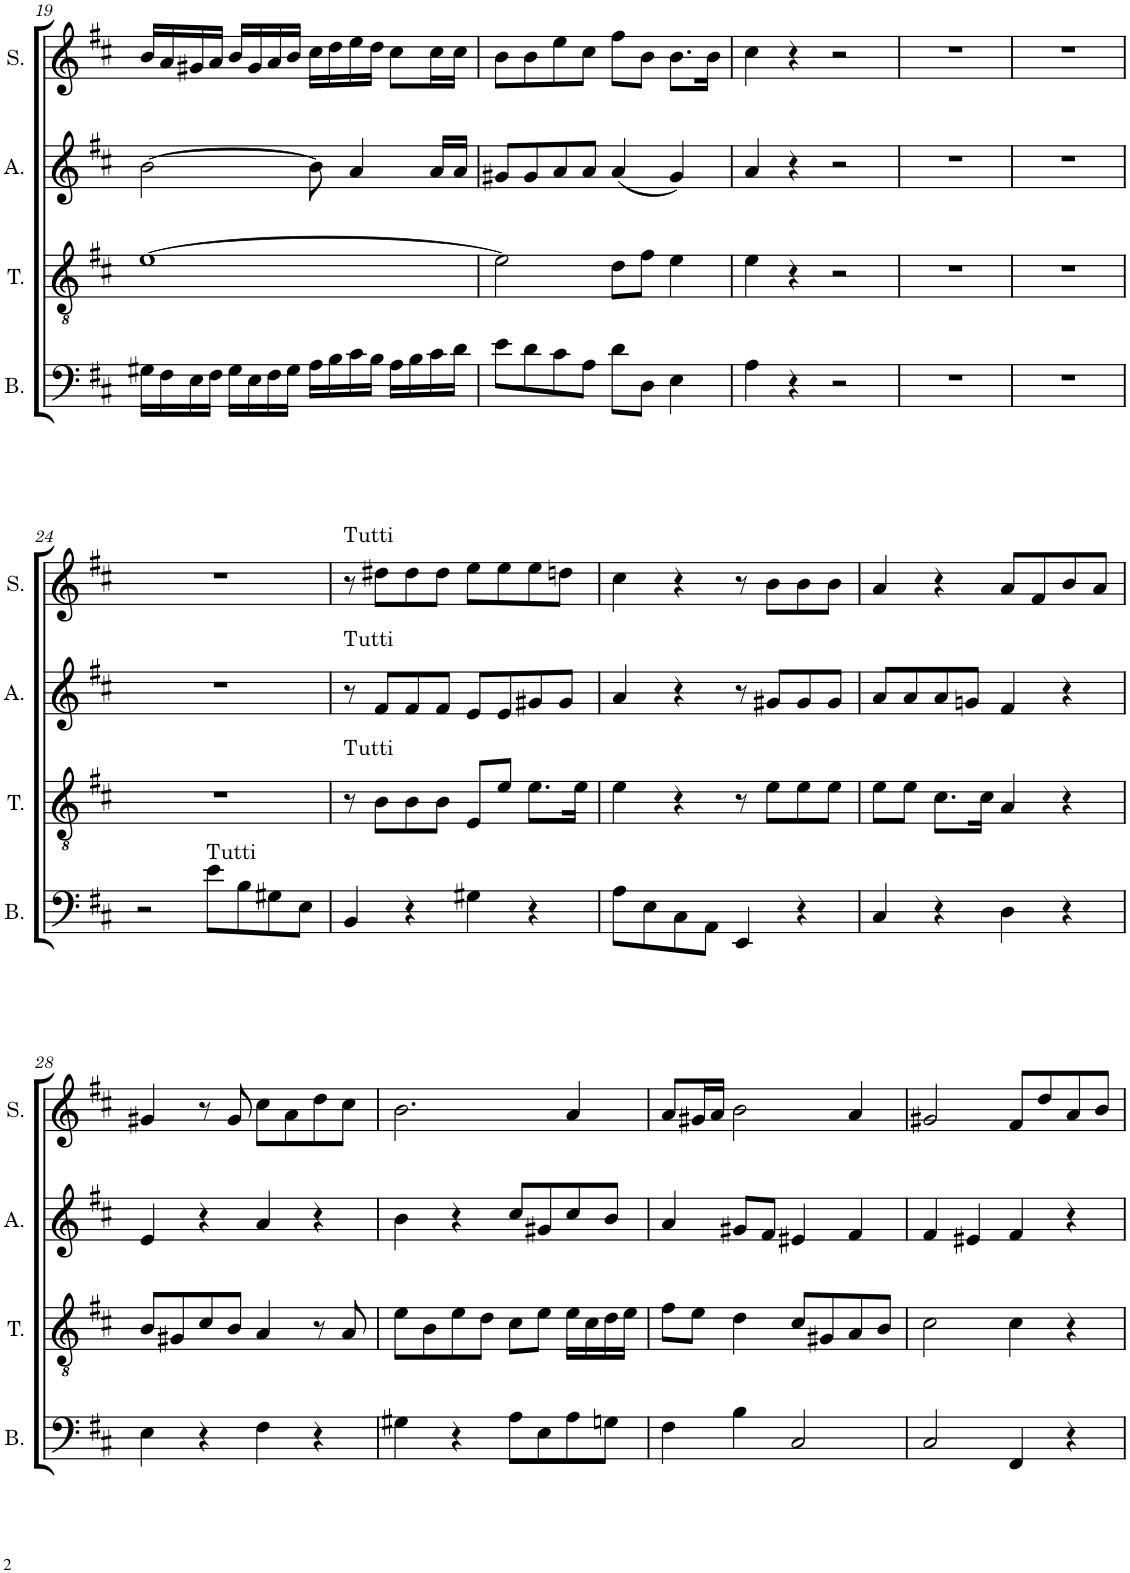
**kern	**kern	**kern	**kern
*part4	*part3	*part2	*part1
*staff4	*staff3	*staff2	*staff1
*I"Basse	*I"Ténor	*I"Alto	*I"Soprano
*I'B.	*I'T.	*I'A.	*I'S.
!!LO:PB:g=z
*clefF4	*clefGv2	*clefG2	*clefG2
*k[f#c#]	*k[f#c#]	*k[f#c#]	*k[f#c#]
*M4/4	*M4/4	*M4/4	*M4/4
*met(c)	*met(c)	*met(c)	*met(c)
=19	=19	=19	=19
16G#X\LL	[1e	[2b\	16b/LL
16F#\	.	.	16a/
16E\	.	.	16g#X/
16F#\JJ	.	.	16a/JJ
16G#\LL	.	.	16b/LL
16E\	.	.	16g#/
16F#\	.	.	16a/
16G#\JJ	.	.	16b/JJ
16A\LL	.	8b\]	16cc#\LL
16B\	.	.	16dd\
16c#\	.	4a/	16ee\
16B\JJ	.	.	16dd\JJ
16A\LL	.	.	8cc#\L
16B\	.	.	.
16c#\	.	16a/LL	16cc#\L
16d\JJ	.	16a/JJ	16cc#\JJ
=20	=20	=20	=20
8e\L	2e\]	8g#X/L	8b\L
8d\	.	8g#/	8b\
8c#\	.	8a/	8ee\
8A\J	.	8a/J	8cc#\J
8d\L	8d\L	(4a/	8ff#\L
8D\J	8f#\J	.	8b\J
4E\	4e\	4g#/)	8.b\L
.	.	.	16b\Jk
=21	=21	=21	=21
4A\	4e\	4a/	4cc#\
4r	4r	4r	4r
2r	2r	2r	2r
=22	=22	=22	=22
1r	1r	1r	1r
=23	=23	=23	=23
1r	1r	1r	1r
!!LO:LB:g=z
=24	=24	=24	=24
2r	1r	1r	1r
!LO:TX:a:t=Tutti	!	!	!
8e\L	.	.	.
8B\	.	.	.
8G#X\	.	.	.
8E\J	.	.	.
=25	=25	=25	=25
!	!	!	!LO:TX:a:t=Tutti
!	!	!LO:TX:a:t=Tutti	!
!	!LO:TX:a:t=Tutti	!	!
4BB/	8r	8r	8r
.	8B\L	8f#/L	8dd#X\L
4r	8B\	8f#/	8dd#\
.	8B\J	8f#/J	8dd#\J
4G#X\	8E/L	8e/L	8ee\L
.	8e/J	8e/	8ee\
4r	8.e\L	8g#X/	8ee\
.	.	8g#/J	8ddn\J
.	16e\Jk	.	.
=26	=26	=26	=26
8A\L	4e\	4a/	4cc#\
8E\	.	.	.
8C#\	4r	4r	4r
8AA\J	.	.	.
4EE/	8r	8r	8r
.	8e\L	8g#X/L	8b\L
4r	8e\	8g#/	8b\
.	8e\J	8g#/J	8b\J
=27	=27	=27	=27
4C#/	8e\L	8a/L	4a/
.	8e\J	8a/	.
4r	8.c#\L	8a/	4r
.	.	8gn/J	.
.	16c#\Jk	.	.
4D\	4A/	4f#/	8a/L
.	.	.	8f#/
4r	4r	4r	8b/
.	.	.	8a/J
!!LO:LB:g=z
=28	=28	=28	=28
4E\	8B/L	4e/	4g#X/
.	8G#X/	.	.
4r	8c#/	4r	8r
.	8B/J	.	8g#/
4F#\	4A/	4a/	8cc#\L
.	.	.	8a\
4r	8r	4r	8dd\
.	8A/	.	8cc#\J
=29	=29	=29	=29
4G#X\	8e\L	4b\	2.b\
.	8B\	.	.
4r	8e\	4r	.
.	8d\J	.	.
8A\L	8c#\L	8cc#/L	.
8E\	8e\J	8g#X/	.
8A\	16e\LL	8cc#/	4a/
.	16c#\	.	.
8Gn\J	16d\	8b/J	.
.	16e\JJ	.	.
=30	=30	=30	=30
4F#\	8f#\L	4a/	8a/L
.	8e\J	.	16g#X/L
.	.	.	16a/JJ
4B\	4d\	8g#X/L	2b\
.	.	8f#/J	.
2C#/	8c#/L	4e#X/	.
.	8G#X/	.	.
.	8A/	4f#/	4a/
.	8B/J	.	.
=31	=31	=31	=31
2C#/	2c#\	4f#/	2g#X/
.	.	4e#X/	.
4FF#/	4c#\	4f#/	8f#/L
.	.	.	8dd/
4r	4r	4r	8a/
.	.	.	8b/J
=	=	=	=
*-	*-	*-	*-
